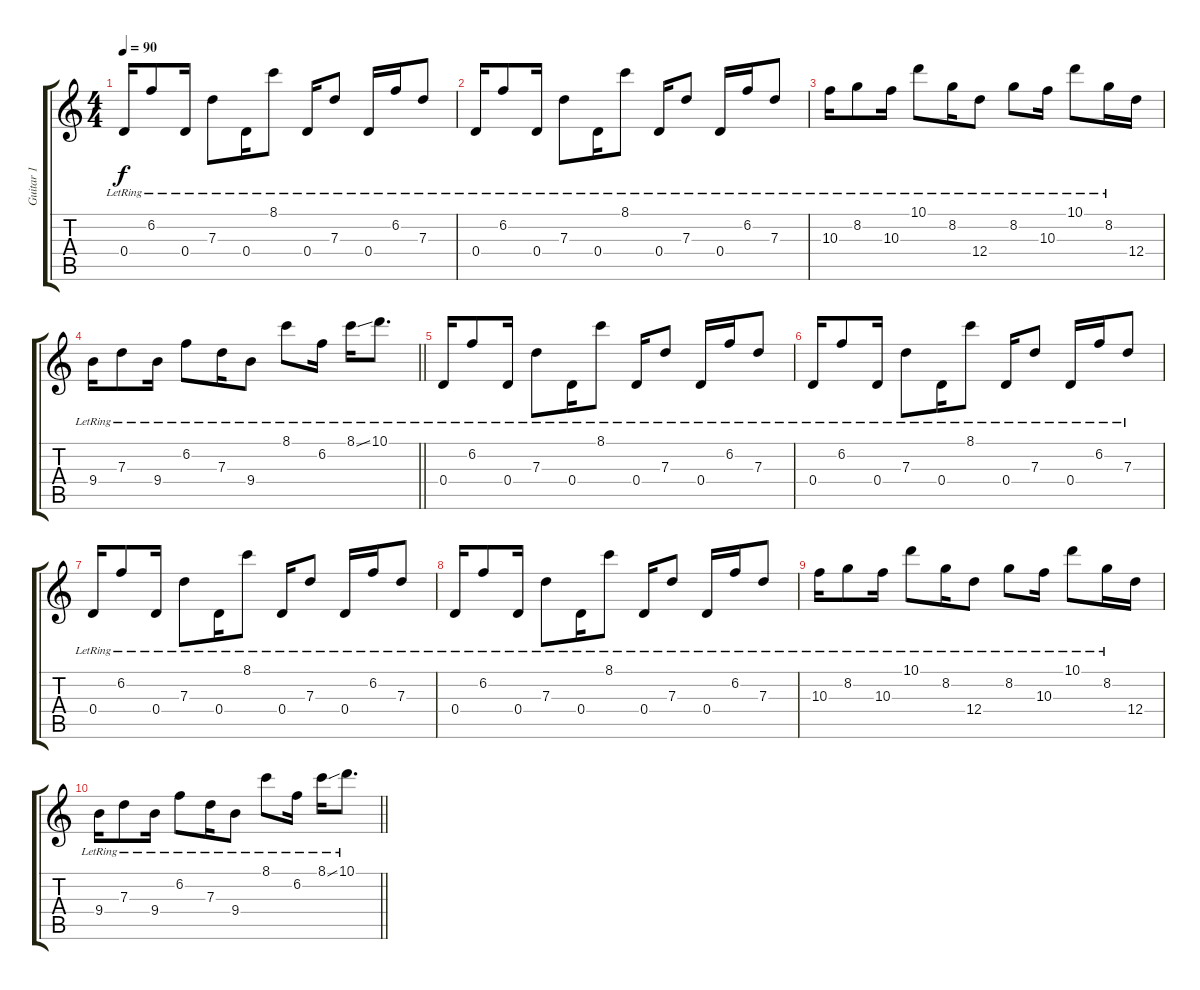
\track ("Guitar 1" "Guitar 1") {instrument electricguitarclean}
\staff {score tabs}
\tuning (E4 B3 G3 D3 A2 D2) {hide}
\ts (4 4)
\tempo 90
\clef g2
\ks c
0.4{lr}.16{dy f} 6.2{lr}.8 0.4{lr}.16 7.3{lr}.8 0.4{lr}.16 8.1{lr}.8 0.4{lr}.16 7.3{lr}.8 0.4{lr}.16 6.2{lr}.16 7.3{lr}.8 |
0.4{lr}.16 6.2{lr}.8 0.4{lr}.16 7.3{lr}.8 0.4{lr}.16 8.1{lr}.8 0.4{lr}.16 7.3{lr}.8 0.4{lr}.16 6.2{lr}.16 7.3{lr}.8 |
10.3{lr}.16 8.2{lr}.8 10.3{lr}.16 10.1{lr}.8 8.2{lr}.16 12.4{lr}.8 8.2{lr}.8 10.3{lr}.16 10.1{lr}.8 8.2{lr}.16 12.4.16 |
\barLineRight lightlight
9.4{lr}.16 7.3{lr}.8 9.4{lr}.16 6.2{lr}.8 7.3{lr}.16 9.4{lr}.8 8.1{lr}.8 6.2{lr}.16 8.1{ss lr}.16 10.1{lr}.8{d} |
0.4{lr}.16 6.2{lr}.8 0.4{lr}.16 7.3{lr}.8 0.4{lr}.16 8.1{lr}.8 0.4{lr}.16 7.3{lr}.8 0.4{lr}.16 6.2{lr}.16 7.3{lr}.8 |
0.4{lr}.16 6.2{lr}.8 0.4{lr}.16 7.3{lr}.8 0.4{lr}.16 8.1{lr}.8 0.4{lr}.16 7.3{lr}.8 0.4{lr}.16 6.2{lr}.16 7.3{lr}.8 |
0.4{lr}.16 6.2{lr}.8 0.4{lr}.16 7.3{lr}.8 0.4{lr}.16 8.1{lr}.8 0.4{lr}.16 7.3{lr}.8 0.4{lr}.16 6.2{lr}.16 7.3{lr}.8 |
0.4{lr}.16 6.2{lr}.8 0.4{lr}.16 7.3{lr}.8 0.4{lr}.16 8.1{lr}.8 0.4{lr}.16 7.3{lr}.8 0.4{lr}.16 6.2{lr}.16 7.3{lr}.8 |
10.3{lr}.16 8.2{lr}.8 10.3{lr}.16 10.1{lr}.8 8.2{lr}.16 12.4{lr}.8 8.2{lr}.8 10.3{lr}.16 10.1{lr}.8 8.2{lr}.16 12.4.16 |
\barLineRight lightlight
9.4{lr}.16 7.3{lr}.8 9.4{lr}.16 6.2{lr}.8 7.3{lr}.16 9.4{lr}.8 8.1{lr}.8 6.2{lr}.16 8.1{ss lr}.16 10.1{lr}.8{d}
